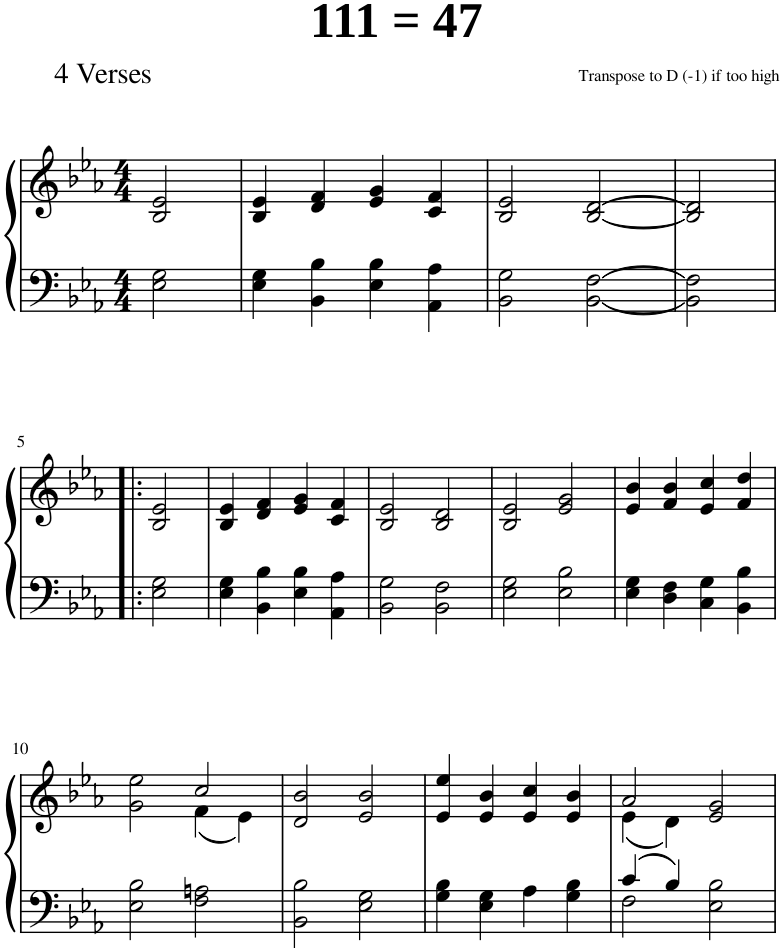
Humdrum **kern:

**kern	**kern
*part1	*part1
*staff2	*staff1
*I"Piano	*
*I'Pno.	*
*clefF4	*clefG2
*k[b-e-a-]	*k[b-e-a-]
*M4/4	*M4/4
=1	=1
2E-\ 2G\	2B-/ 2e-/
=2	=2
4E-\ 4G\	4B-/ 4e-/
4BB-\ 4B-\	4d/ 4f/
4E-\ 4B-\	4e-/ 4g/
4AA-\ 4A-\	4c/ 4f/
=3	=3
2BB-\ 2G\	2B-/ 2e-/
[2BB-\ [2F\	[2B-/ [2d/
=4	=4
2BB-\] 2F\]	2B-/] 2d/]
!!LO:LB:g=z
=5!|:	=5!|:
2E-\ 2G\	2B-/ 2e-/
=6	=6
4E-\ 4G\	4B-/ 4e-/
4BB-\ 4B-\	4d/ 4f/
4E-\ 4B-\	4e-/ 4g/
4AA-\ 4A-\	4c/ 4f/
=7	=7
2BB-\ 2G\	2B-/ 2e-/
2BB-\ 2F\	2B-/ 2d/
=8	=8
2E-\ 2G\	2B-/ 2e-/
2E-\ 2B-\	2e-/ 2g/
=9	=9
4E-\ 4G\	4e-/ 4b-/
4D\ 4F\	4f/ 4b-/
4C\ 4G\	4e-/ 4cc/
4BB-\ 4B-\	4f/ 4dd/
!!LO:LB:g=z
=10	=10
*	*^
2E-\ 2B-\	2g\ 2ee-\	2ryy
2F\ 2An\	2cc/	(4f\
.	.	4e-\)
*	*v	*v
=11	=11
2BB-\ 2B-\	2d/ 2b-/
2E-\ 2G\	2e-/ 2b-/
=12	=12
4G\ 4B-\	4e-/ 4ee-/
4E-\ 4G\	4e-/ 4b-/
4A-\	4e-/ 4cc/
4G\ 4B-\	4e-/ 4b-/
=13	=13
*^	*^
4c/	2F\	2a-/	(4e-\
4B-/	.	.	4d\)
2ryy	2E-\ 2B-\	2e-/ 2g/	2ryy
*v	*v	*	*
*	*v	*v
=	=
*-	*-
